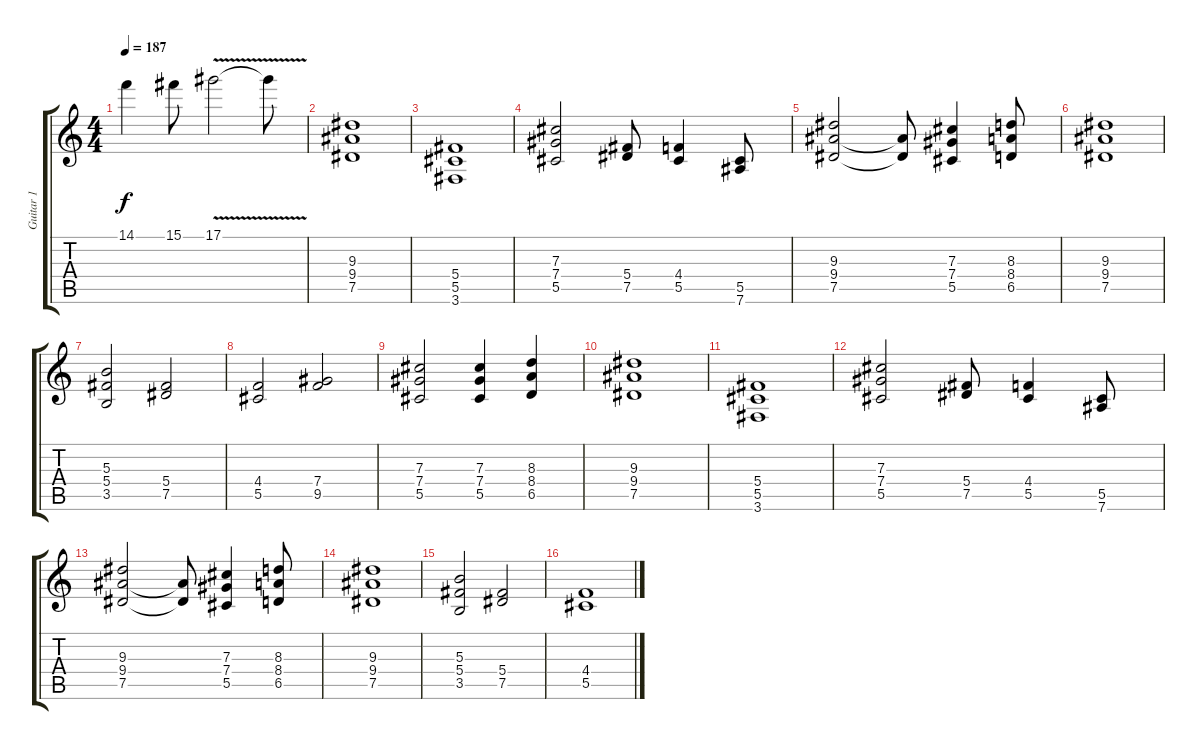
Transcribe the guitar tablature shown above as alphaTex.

\track ("Guitar 1" "Guitar 1") {instrument overdrivenguitar}
\staff {score tabs}
\tuning (Eb4 Bb3 Gb3 Db3 Ab2 Eb2) {hide}
\ts (4 4)
\tempo 187
\clef g2
\ks c
14.1.4{dy f} 15.1.8 17.1{v}.2 17.1{t}.8 |
(9.3 9.4 7.5).1 |
(5.4 5.5 3.6).1 |
(7.3 7.4 5.5).2 (5.4 7.5).8 (4.4 5.5).4 (5.5 7.6).8 |
(9.3 9.4 7.5).2 (9.4{t} 7.5{t}).8 (7.3 7.4 5.5).4 (8.3 8.4 6.5).8 |
(9.3 9.4 7.5).1 |
(5.3 5.4 3.5).2 (5.4 7.5).2 |
(4.4 5.5).2 (7.4 9.5).2 |
(7.3 7.4 5.5).2 (7.3 7.4 5.5).4 (8.3 8.4 6.5).4 |
(9.3 9.4 7.5).1 |
(5.4 5.5 3.6).1 |
(7.3 7.4 5.5).2 (5.4 7.5).8 (4.4 5.5).4 (5.5 7.6).8 |
(9.3 9.4 7.5).2 (9.4{t} 7.5{t}).8 (7.3 7.4 5.5).4 (8.3 8.4 6.5).8 |
(9.3 9.4 7.5).1 |
(5.3 5.4 3.5).2 (5.4 7.5).2 |
(4.4 5.5).1
